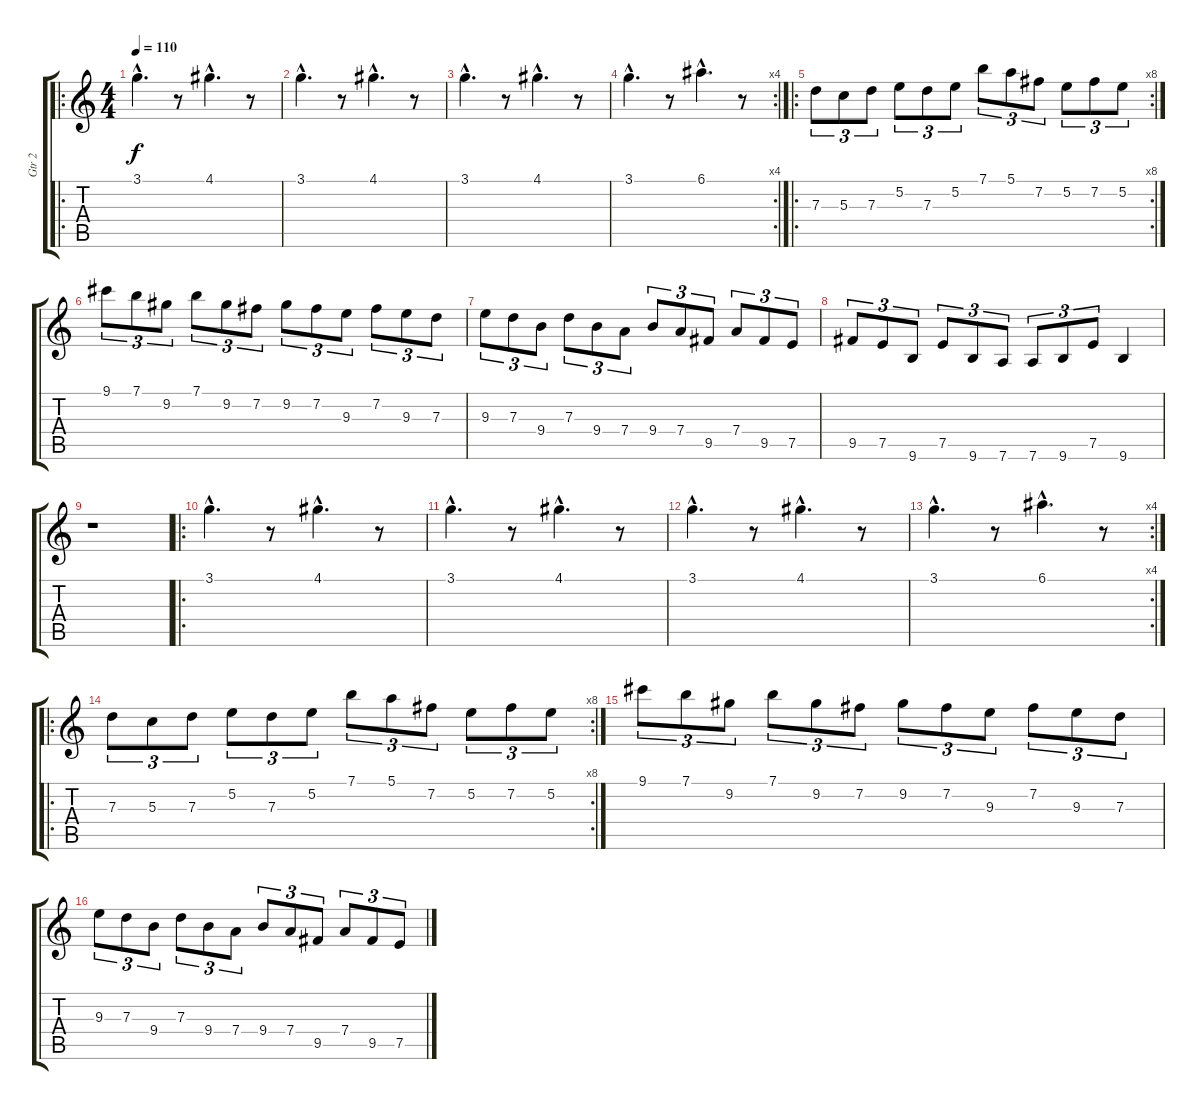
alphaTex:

\track ("Gtr 2" "Gtr 2") {instrument acousticguitarnylon}
\staff {score tabs}
\tuning (E4 B3 G3 D3 A2 D2) {hide}
\ro
\ts (4 4)
\tempo 110
\clef g2
\ks c
3.1{hac}.4{d dy f instrument acousticguitarnylon} r.8 4.1{hac}.4{d} r.8 |
3.1{hac}.4{d} r.8 4.1{hac}.4{d} r.8 |
3.1{hac}.4{d} r.8 4.1{hac}.4{d} r.8 |
\rc 4
3.1{hac}.4{d} r.8 6.1{hac}.4{d} r.8 |
\ro
\rc 8
7.3.8{tu (3 2)} 5.3.8{tu (3 2)} 7.3.8{tu (3 2)} 5.2.8{tu (3 2)} 7.3.8{tu (3 2)} 5.2.8{tu (3 2)} 7.1.8{tu (3 2)} 5.1.8{tu (3 2)} 7.2.8{tu (3 2)} 5.2.8{tu (3 2)} 7.2.8{tu (3 2)} 5.2.8{tu (3 2)} |
9.1.8{tu (3 2)} 7.1.8{tu (3 2)} 9.2.8{tu (3 2)} 7.1.8{tu (3 2)} 9.2.8{tu (3 2)} 7.2.8{tu (3 2)} 9.2.8{tu (3 2)} 7.2.8{tu (3 2)} 9.3.8{tu (3 2)} 7.2.8{tu (3 2)} 9.3.8{tu (3 2)} 7.3.8{tu (3 2)} |
9.3.8{tu (3 2)} 7.3.8{tu (3 2)} 9.4.8{tu (3 2)} 7.3.8{tu (3 2)} 9.4.8{tu (3 2)} 7.4.8{tu (3 2)} 9.4.8{tu (3 2)} 7.4.8{tu (3 2)} 9.5.8{tu (3 2)} 7.4.8{tu (3 2)} 9.5.8{tu (3 2)} 7.5.8{tu (3 2)} |
9.5.8{tu (3 2)} 7.5.8{tu (3 2)} 9.6.8{tu (3 2)} 7.5.8{tu (3 2)} 9.6.8{tu (3 2)} 7.6.8{tu (3 2)} 7.6.8{tu (3 2)} 9.6.8{tu (3 2)} 7.5.8{tu (3 2)} 9.6.4 |
r.1 |
\ro
3.1{hac}.4{d} r.8 4.1{hac}.4{d} r.8 |
3.1{hac}.4{d} r.8 4.1{hac}.4{d} r.8 |
3.1{hac}.4{d} r.8 4.1{hac}.4{d} r.8 |
\rc 4
3.1{hac}.4{d} r.8 6.1{hac}.4{d} r.8 |
\ro
\rc 8
7.3.8{tu (3 2)} 5.3.8{tu (3 2)} 7.3.8{tu (3 2)} 5.2.8{tu (3 2)} 7.3.8{tu (3 2)} 5.2.8{tu (3 2)} 7.1.8{tu (3 2)} 5.1.8{tu (3 2)} 7.2.8{tu (3 2)} 5.2.8{tu (3 2)} 7.2.8{tu (3 2)} 5.2.8{tu (3 2)} |
9.1.8{tu (3 2)} 7.1.8{tu (3 2)} 9.2.8{tu (3 2)} 7.1.8{tu (3 2)} 9.2.8{tu (3 2)} 7.2.8{tu (3 2)} 9.2.8{tu (3 2)} 7.2.8{tu (3 2)} 9.3.8{tu (3 2)} 7.2.8{tu (3 2)} 9.3.8{tu (3 2)} 7.3.8{tu (3 2)} |
9.3.8{tu (3 2)} 7.3.8{tu (3 2)} 9.4.8{tu (3 2)} 7.3.8{tu (3 2)} 9.4.8{tu (3 2)} 7.4.8{tu (3 2)} 9.4.8{tu (3 2)} 7.4.8{tu (3 2)} 9.5.8{tu (3 2)} 7.4.8{tu (3 2)} 9.5.8{tu (3 2)} 7.5.8{tu (3 2)}
